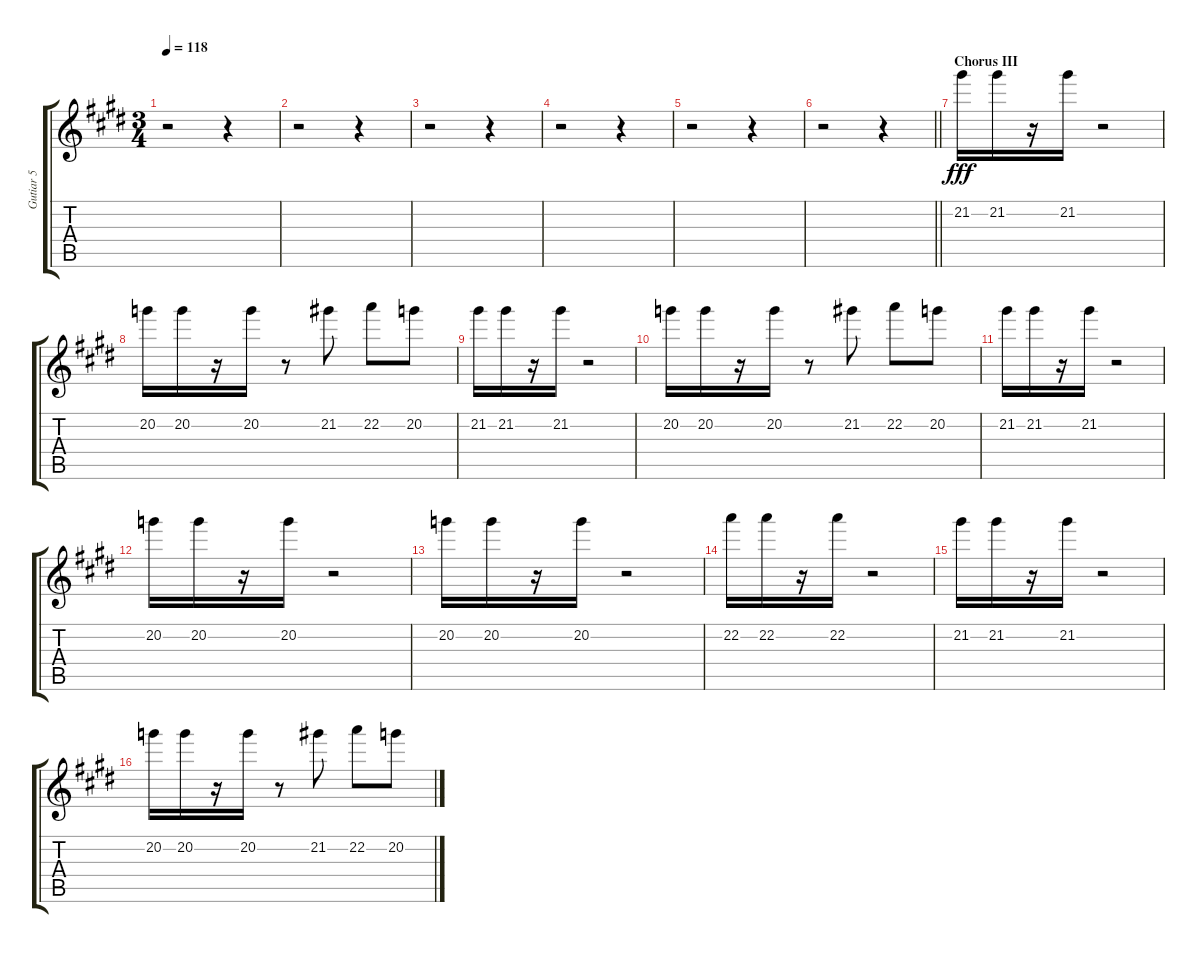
\track ("Gutiar 5" "Gutiar 5") {instrument distortionguitar}
\staff {score tabs}
\tuning (E4 B3 G3 D3 A2 E2) {hide}
\ts (3 4)
\tempo 118
\clef g2
\ks e
r.2{dy fff} r.4 |
r.2 r.4 |
r.2 r.4 |
r.2 r.4 |
r.2 r.4 |
\barLineRight lightlight
r.2 r.4 |
\section ("" "Chorus III")
21.2.16 21.2.16 r.16 21.2.16 r.2 |
20.2.16 20.2.16 r.16 20.2.16 r.8 21.2.8 22.2.8 20.2.8 |
21.2.16 21.2.16 r.16 21.2.16 r.2 |
20.2.16 20.2.16 r.16 20.2.16 r.8 21.2.8 22.2.8 20.2.8 |
21.2.16 21.2.16 r.16 21.2.16 r.2 |
20.2.16 20.2.16 r.16 20.2.16 r.2 |
20.2.16 20.2.16 r.16 20.2.16 r.2 |
22.2.16 22.2.16 r.16 22.2.16 r.2 |
21.2.16 21.2.16 r.16 21.2.16 r.2 |
20.2.16 20.2.16 r.16 20.2.16 r.8 21.2.8 22.2.8 20.2.8
